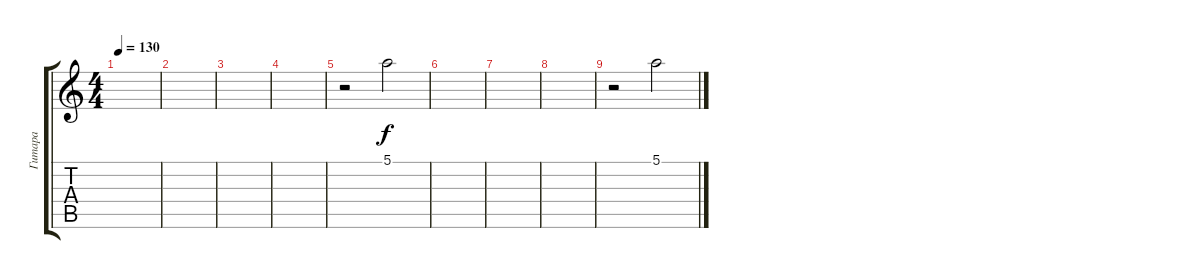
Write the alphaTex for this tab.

\track ("Гитара" "Гитара") {instrument electricguitarmuted}
\staff {score tabs}
\tuning (E4 B3 G3 D3 A2 E2) {hide}
\ts (4 4)
\tempo 130
\clef g2
\ks c
|
|
|
|
r.2 5.1.2 |
|
|
|
r.2 5.1.2
